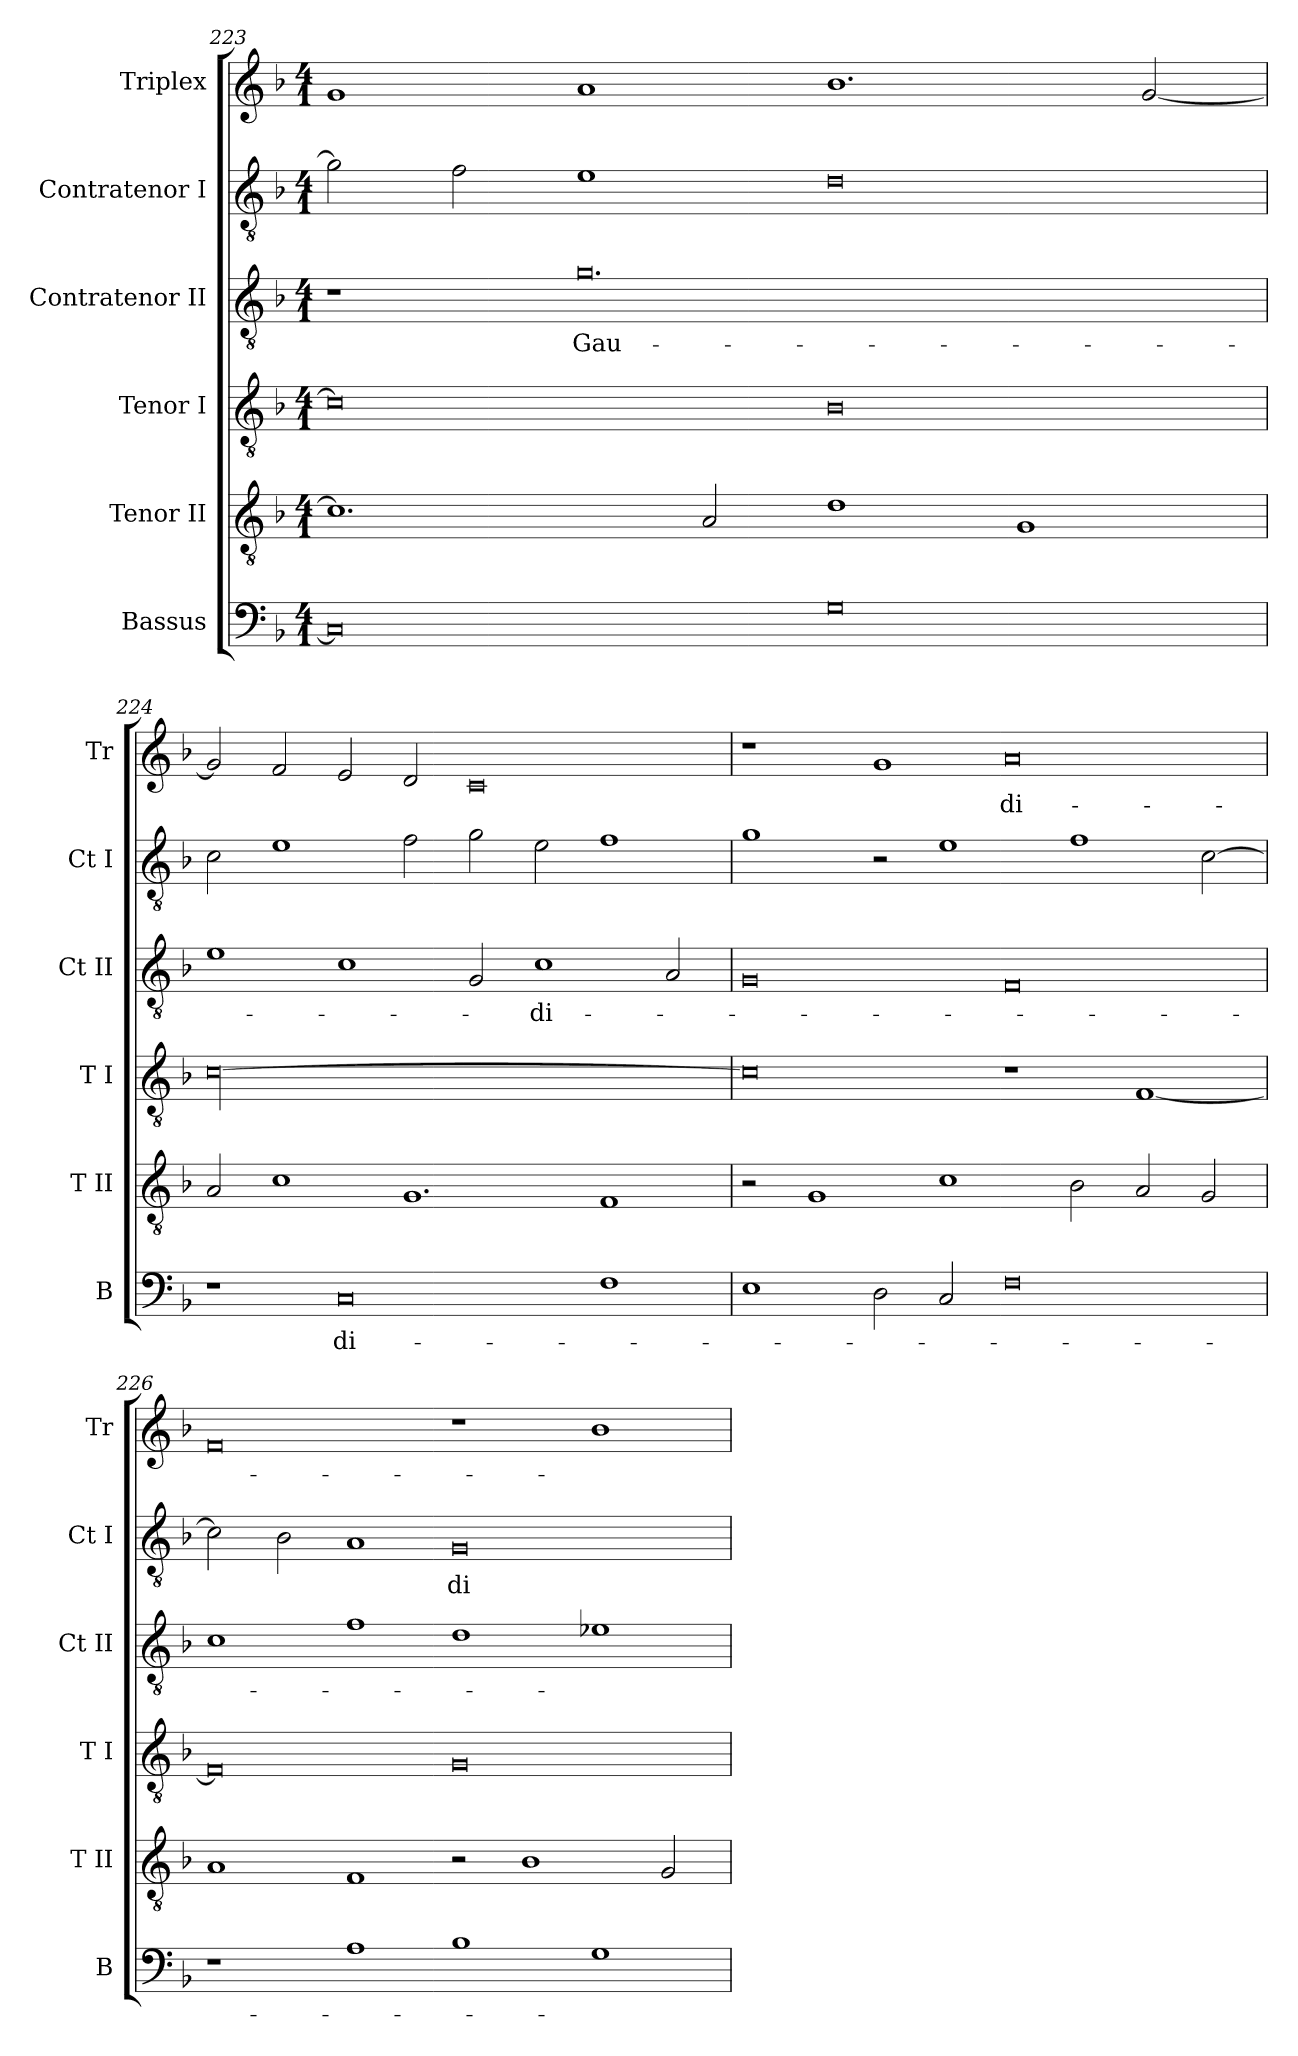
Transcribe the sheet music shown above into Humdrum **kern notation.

**kern	**text	**kern	**kern	**kern	**text	**kern	**text	**kern	**text
*part6	*part6	*part5	*part4	*part3	*part3	*part2	*part2	*part1	*part1
*staff6	*staff6	*staff5	*staff4	*staff3	*staff3	*staff2	*staff2	*staff1	*staff1
*I"Bassus	*	*I"Tenor II	*I"Tenor I	*I"Contratenor II	*	*I"Contratenor I	*	*I"Triplex	*
*I'B	*	*I'T II	*I'T I	*I'Ct II	*	*I'Ct I	*	*I'Tr	*
!!LO:PB:g=z
*clefF4	*	*clefGv2	*clefGv2	*clefGv2	*	*clefGv2	*	*clefG2	*
*	*	*ITrd7c12	*ITrd7c12	*ITrd7c12	*	*ITrd7c12	*	*	*
*k[b-]	*	*k[b-]	*k[b-]	*k[b-]	*	*k[b-]	*	*k[b-]	*
*F:	*	*F:	*F:	*F:	*	*F:	*	*F:	*
*M4/1	*	*M4/1	*M4/1	*M4/1	*	*M4/1	*	*M4/1	*
=223	=223	=223	=223	=223	=223	=223	=223	=223	=223
0Ci]	.	1.Ci]	0Ci]	1r	.	2Gi\]	.	1gi	.
.	.	.	.	.	.	2Fi\	.	.	.
!	!	!	!	!	!LO:LY:b:color=#000000	!	!	!	!
.	.	.	.	0.Gi	Gau-	1Ei	.	1ai	.
.	.	2AAi/	.	.	.	.	.	.	.
0Gi	.	1Di	0BB-i	.	.	0Di	.	1.b-i	.
.	.	1GGi	.	.	.	.	.	.	.
.	.	.	.	.	.	.	.	[<2gi/	.
=224`	=224`	=224`	=224`	=224`	=224`	=224`	=224`	=224`	=224`
1r	.	2AAi/	[>00Ci	1Ei	.	2Ci\	.	2gi/]	.
.	.	1Ci	.	.	.	1Ei	.	2fi/	.
!	!LO:LY:b:color=#000000	!	!	!	!	!	!	!	!
0Ci	-di-	.	.	1Ci	.	.	.	2ei/	.
.	.	1.GGi	.	.	.	2Fi\	.	2di/	.
.	.	.	.	2GGi/	.	2Gi\	.	0ci	.
!	!	!	!	!	!LO:LY:b:color=#000000	!	!	!	!
.	.	.	.	1Ci	-di-	2Ei\	.	.	.
1Fi	.	1FFi	.	.	.	1Fi	.	.	.
.	.	.	.	2AAi/	.	.	.	.	.
=225`	=225`	=225`	=225`	=225`	=225`	=225`	=225`	=225`	=225`
1Ei	.	2r	0Ci]	0GGi	.	1Gi	.	1r	.
.	.	1GGi	.	.	.	.	.	.	.
2Di\	.	.	.	.	.	2r	.	1gi	.
2Ci/	.	1Ci	.	.	.	1Ei	.	.	.
!	!	!	!	!	!	!	!	!	!LO:LY:b:color=#000000
0Fi	.	.	1r	0FFi	.	.	.	0ai	-di-
.	.	2BB-i\	.	.	.	1Fi	.	.	.
.	.	2AAi/	[<1FFi	.	.	.	.	.	.
.	.	2GGi/	.	.	.	[>2Ci\	.	.	.
!!LO:LB:g=z
=226`	=226`	=226`	=226`	=226`	=226`	=226`	=226`	=226`	=226`
1r	.	1AAi	0FFi]	1Ci	.	2Ci\]	.	0fi	.
.	.	.	.	.	.	2BB-i\	.	.	.
1Ai	.	1FFi	.	1Fi	.	1AAi	.	.	.
!	!	!	!	!	!	!	!LO:LY:b:color=#000000	!	!
1B-i	.	2r	0GGi	1Di	.	0GGi	-di-	1r	.
.	.	1BB-i	.	.	.	.	.	.	.
1Gi	.	.	.	1E-Xi	.	.	.	1b-i	.
.	.	2GGi/	.	.	.	.	.	.	.
=`	=`	=`	=`	=`	=`	=`	=`	=`	=`
*-	*-	*-	*-	*-	*-	*-	*-	*-	*-
